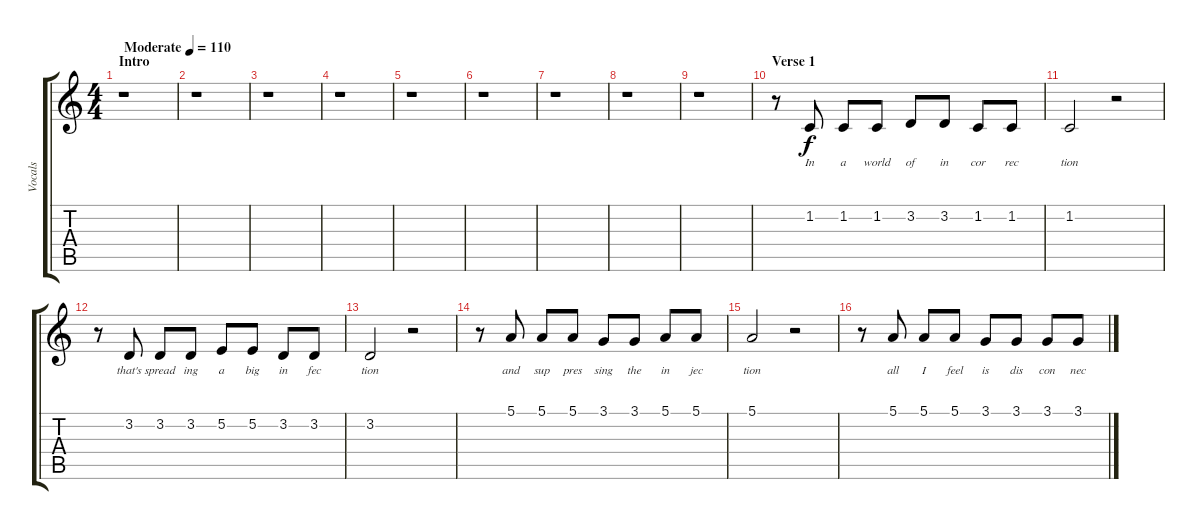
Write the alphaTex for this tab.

\track ("Vocals" "Vocals") {instrument lead6voice}
\staff {score tabs}
\tuning (E4 B3 G3 D3 A2 E2) {hide}
\ts (4 4)
\section ("" "Intro")
\tempo (110 "Moderate")
\clef g2
\ks c
r.1{dy f instrument lead6voice} |
r.1 |
r.1 |
r.1 |
r.1 |
r.1 |
r.1 |
r.1 |
r.1 |
\section ("" "Verse 1")
r.8 1.2.8{lyrics (0 "In") lyrics (1 "") lyrics (2 "") lyrics (3 "") lyrics (4 "")} 1.2.8{lyrics (0 "a") lyrics (1 "") lyrics (2 "") lyrics (3 "") lyrics (4 "")} 1.2.8{lyrics (0 "world") lyrics (1 "") lyrics (2 "") lyrics (3 "") lyrics (4 "")} 3.2.8{lyrics (0 "of") lyrics (1 "") lyrics (2 "") lyrics (3 "") lyrics (4 "")} 3.2.8{lyrics (0 "in") lyrics (1 "") lyrics (2 "") lyrics (3 "") lyrics (4 "")} 1.2.8{lyrics (0 "cor") lyrics (1 "") lyrics (2 "") lyrics (3 "") lyrics (4 "")} 1.2.8{lyrics (0 "rec") lyrics (1 "") lyrics (2 "") lyrics (3 "") lyrics (4 "")} |
1.2.2{lyrics (0 "tion") lyrics (1 "") lyrics (2 "") lyrics (3 "") lyrics (4 "")} r.2 |
r.8 3.2.8{lyrics (0 "that's") lyrics (1 "") lyrics (2 "") lyrics (3 "") lyrics (4 "")} 3.2.8{lyrics (0 "spread") lyrics (1 "") lyrics (2 "") lyrics (3 "") lyrics (4 "")} 3.2.8{lyrics (0 "ing") lyrics (1 "") lyrics (2 "") lyrics (3 "") lyrics (4 "")} 5.2.8{lyrics (0 "a") lyrics (1 "") lyrics (2 "") lyrics (3 "") lyrics (4 "")} 5.2.8{lyrics (0 "big") lyrics (1 "") lyrics (2 "") lyrics (3 "") lyrics (4 "")} 3.2.8{lyrics (0 "in") lyrics (1 "") lyrics (2 "") lyrics (3 "") lyrics (4 "")} 3.2.8{lyrics (0 "fec") lyrics (1 "") lyrics (2 "") lyrics (3 "") lyrics (4 "")} |
3.2.2{lyrics (0 "tion") lyrics (1 "") lyrics (2 "") lyrics (3 "") lyrics (4 "")} r.2 |
r.8 5.1.8{lyrics (0 "and") lyrics (1 "") lyrics (2 "") lyrics (3 "") lyrics (4 "")} 5.1.8{lyrics (0 "sup") lyrics (1 "") lyrics (2 "") lyrics (3 "") lyrics (4 "")} 5.1.8{lyrics (0 "pres") lyrics (1 "") lyrics (2 "") lyrics (3 "") lyrics (4 "")} 3.1.8{lyrics (0 "sing") lyrics (1 "") lyrics (2 "") lyrics (3 "") lyrics (4 "")} 3.1.8{lyrics (0 "the") lyrics (1 "") lyrics (2 "") lyrics (3 "") lyrics (4 "")} 5.1.8{lyrics (0 "in") lyrics (1 "") lyrics (2 "") lyrics (3 "") lyrics (4 "")} 5.1.8{lyrics (0 "jec") lyrics (1 "") lyrics (2 "") lyrics (3 "") lyrics (4 "")} |
5.1.2{lyrics (0 "tion") lyrics (1 "") lyrics (2 "") lyrics (3 "") lyrics (4 "")} r.2 |
r.8 5.1.8{lyrics (0 "all") lyrics (1 "") lyrics (2 "") lyrics (3 "") lyrics (4 "")} 5.1.8{lyrics (0 "I") lyrics (1 "") lyrics (2 "") lyrics (3 "") lyrics (4 "")} 5.1.8{lyrics (0 "feel") lyrics (1 "") lyrics (2 "") lyrics (3 "") lyrics (4 "")} 3.1.8{lyrics (0 "is") lyrics (1 "") lyrics (2 "") lyrics (3 "") lyrics (4 "")} 3.1.8{lyrics (0 "dis") lyrics (1 "") lyrics (2 "") lyrics (3 "") lyrics (4 "")} 3.1.8{lyrics (0 "con") lyrics (1 "") lyrics (2 "") lyrics (3 "") lyrics (4 "")} 3.1.8{lyrics (0 "nec") lyrics (1 "") lyrics (2 "") lyrics (3 "") lyrics (4 "")}
